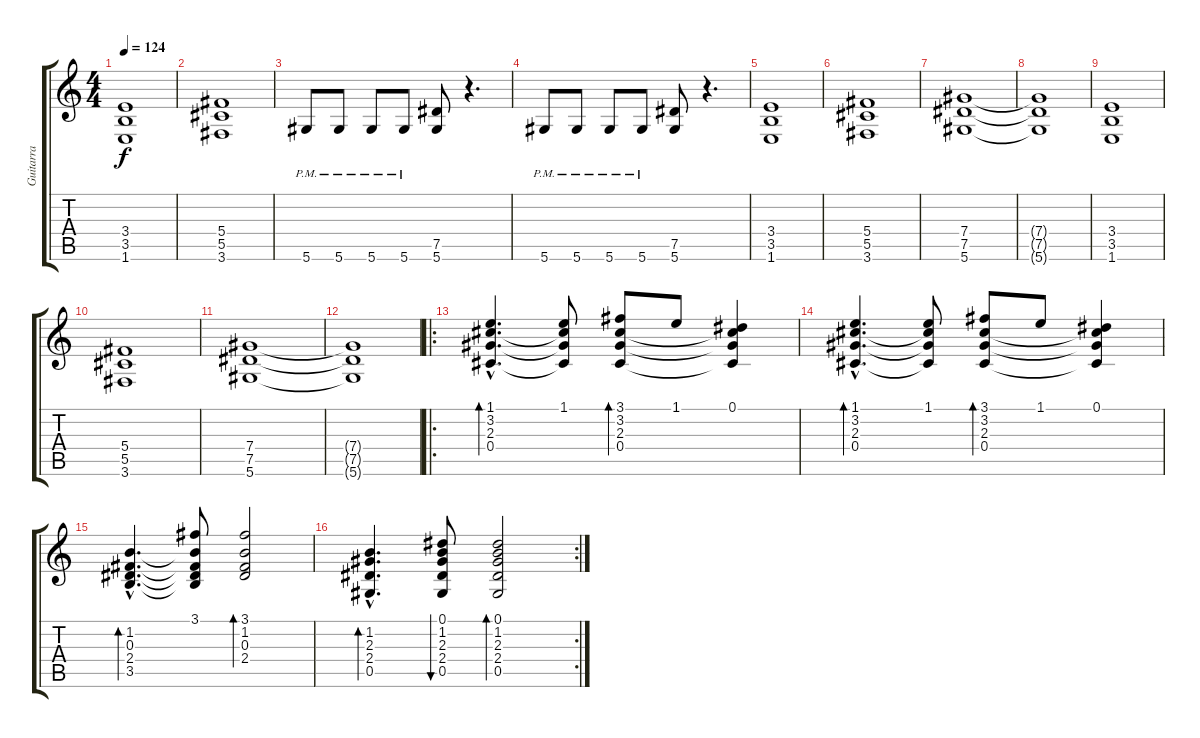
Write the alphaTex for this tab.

\track ("Guitarra" "Guitarra") {instrument acousticguitarsteel}
\staff {score tabs}
\tuning (Eb4 Bb3 Gb3 Db3 Ab2 Eb2) {hide}
\ts (4 4)
\tempo 124
\clef g2
\ks c
(3.4 3.5 1.6).1{dy f instrument distortionguitar} |
(5.4 5.5 3.6).1 |
5.6{pm}.8 5.6{pm}.8 5.6{pm}.8 5.6{pm}.8 (7.5 5.6).8 r.4{d} |
5.6{pm}.8 5.6{pm}.8 5.6{pm}.8 5.6{pm}.8 (7.5 5.6).8 r.4{d} |
(3.4 3.5 1.6).1 |
(5.4 5.5 3.6).1 |
(7.4 7.5 5.6).1 |
(7.4{t} 7.5{t} 5.6{t}).1 |
(3.4 3.5 1.6).1 |
(5.4 5.5 3.6).1 |
(7.4 7.5 5.6).1 |
(7.4{t} 7.5{t} 5.6{t}).1 |
\ro
(1.1{hac} 3.2{hac} 2.3{hac} 0.4{hac}).4{d bd 120 instrument acousticguitarsteel} (1.1 3.2{t} 2.3{t} 0.4{t}).8 (3.1 3.2 2.3 0.4).8{bd 120} 1.1.8 (0.1 3.2{t} 2.3{t} 0.4{t}).4 |
(1.1{hac} 3.2{hac} 2.3{hac} 0.4{hac}).4{d bd 120} (1.1 3.2{t} 2.3{t} 0.4{t}).8 (3.1 3.2 2.3 0.4).8{bd 120} 1.1.8 (0.1 3.2{t} 2.3{t} 0.4{t}).4 |
(1.2{hac} 0.3{hac} 2.4{hac} 3.5{hac}).4{d bd 120} (3.1 1.2{t} 0.3{t} 2.4{t} 3.5{t}).8 (3.1 1.2 0.3 2.4).2{bd 120} |
\rc 2
(1.2{hac} 2.3{hac} 2.4{hac} 0.5{hac}).4{d bd 120} (0.1 1.2 2.3 2.4 0.5).8{bu 120} (0.1 1.2 2.3 2.4 0.5).2{bd 120}
